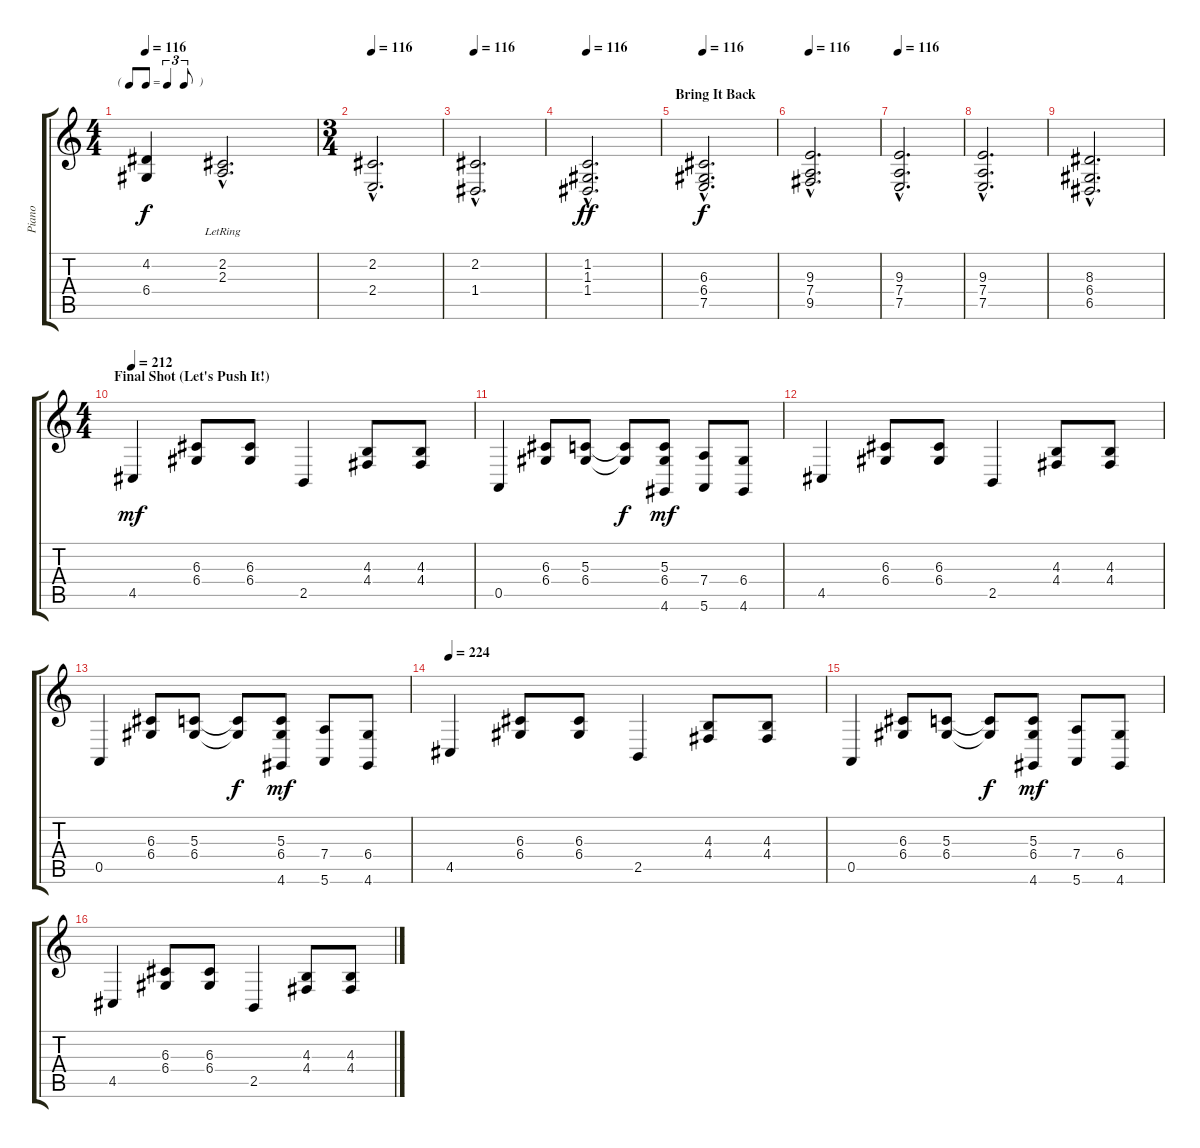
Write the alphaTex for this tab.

\track ("Piano" "Piano") {instrument acousticgrandpiano}
\staff {score tabs}
\tuning (E4 B3 G3 D3 A2 E2) {hide}
\ts (4 4)
\tf triplet8th
\tempo 116
\clef g2
\ks c
(4.2{t} 6.4{t}).4{dy f} (2.2{hac lr} 2.3{hac lr}).2{d} |
\ts (3 4)
\tempo 116
(2.2{hac} 2.4{hac}).2{d} |
\tempo 116
(2.2{hac} 1.4{hac}).2{d} |
\tempo 116
(1.2{hac} 1.3{hac} 1.4{hac}).2{d dy ff} |
\section ("" "Bring It Back")
\tempo 116
(6.3{hac} 6.4{hac} 7.5{hac}).2{d dy f} |
\tempo 116
(9.3{hac} 7.4{hac} 9.5{hac}).2{d} |
\tempo 116
(9.3{hac} 7.4{hac} 7.5{hac}).2{d} |
(9.3{hac} 7.4{hac} 7.5{hac}).2{d} |
(8.3{hac} 6.4{hac} 6.5{hac}).2{d} |
\ts (4 4)
\section ("" "Final Shot (Let's Push It!)")
\tempo 212
4.5.4{dy mf} (6.3 6.4).8 (6.3 6.4).8 2.5.4 (4.3 4.4).8 (4.3 4.4).8 |
0.5.4 (6.3 6.4).8 (5.3 6.4).8 (5.3{t} 6.4{t}).8{dy f} (5.3 6.4 4.6).8{dy mf} (7.4 5.6).8 (6.4 4.6).8 |
4.5.4 (6.3 6.4).8 (6.3 6.4).8 2.5.4 (4.3 4.4).8 (4.3 4.4).8 |
0.5.4 (6.3 6.4).8 (5.3 6.4).8 (5.3{t} 6.4{t}).8{dy f} (5.3 6.4 4.6).8{dy mf} (7.4 5.6).8 (6.4 4.6).8 |
\tempo 224
4.5.4 (6.3 6.4).8 (6.3 6.4).8 2.5.4 (4.3 4.4).8 (4.3 4.4).8 |
0.5.4 (6.3 6.4).8 (5.3 6.4).8 (5.3{t} 6.4{t}).8{dy f} (5.3 6.4 4.6).8{dy mf} (7.4 5.6).8 (6.4 4.6).8 |
4.5.4 (6.3 6.4).8 (6.3 6.4).8 2.5.4 (4.3 4.4).8 (4.3 4.4).8
